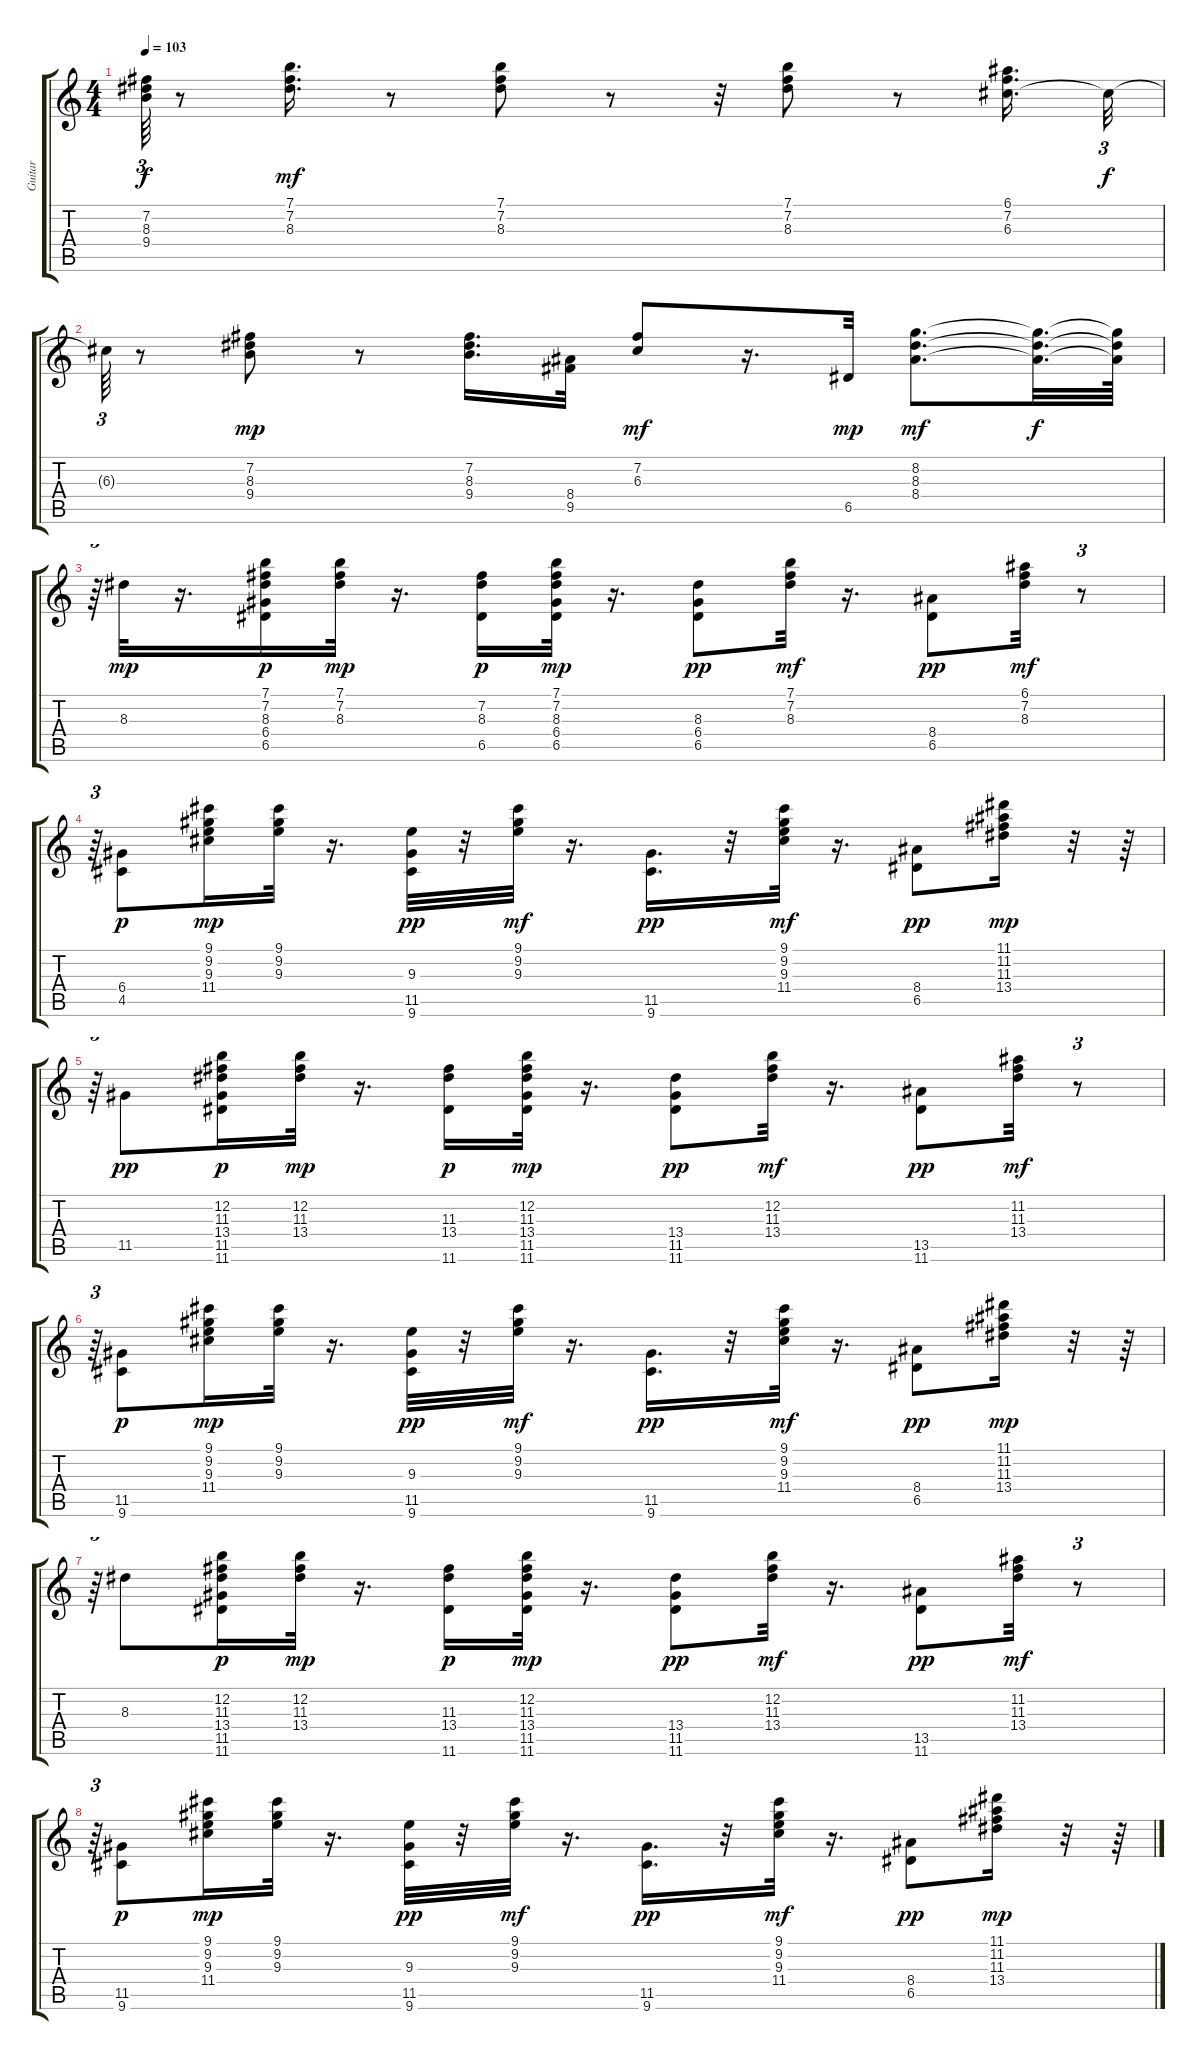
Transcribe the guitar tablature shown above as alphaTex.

\track ("Guitar" "Guitar") {instrument acousticguitarsteel}
\staff {score tabs}
\tuning (E4 B3 G3 D3 A2 E2) {hide}
\ts (4 4)
\tempo 103
\clef g2
\ks c
(7.2{t} 8.3{t} 9.4{t}).64{tu (3 2) dy f} r.8 (7.1 7.2 8.3).16{d dy mf} r.8 (7.1 7.2 8.3).8 r.8 r.32 (7.1 7.2 8.3).8 r.8 (6.1 7.2 6.3).16{d} 6.3{t}.32{tu (3 2) dy f} |
6.3{t}.64{tu (3 2)} r.8 (7.2 8.3 9.4).8{dy mp} r.8 (7.2 8.3 9.4).16{d} (8.4 9.5).32 (7.2 6.3).8{dy mf} r.16{d} 6.5.32{dy mp} (8.2 8.3 8.4).8{d dy mf} (8.2{t} 8.3{t} 8.4{t}).32{d dy f} (8.2{t} 8.3{t} 8.4{t}).64 |
r.64{tu (3 2)} 8.3.32{dy mp} r.16{d} (7.1 7.2 8.3 6.4 6.5).16{dy p} (7.1 7.2 8.3).32{dy mp} r.16{d} (7.2 8.3 6.5).16{dy p} (7.1 7.2 8.3 6.4 6.5).32{dy mp} r.16{d} (8.3 6.4 6.5).8{dy pp} (7.1 7.2 8.3).32{dy mf} r.16{d} (8.4 6.5).8{dy pp} (6.1 7.2 8.3).32{dy mf} r.8{tu (3 2)} |
r.64{tu (3 2)} (6.4 4.5).8{dy p} (9.1 9.2 9.3 11.4).16{dy mp} (9.1 9.2 9.3).32 r.16{d} (9.3 11.5 9.6).32{dy pp} r.32 (9.1 9.2 9.3).32{dy mf} r.16{d} (11.5 9.6).16{d dy pp} r.32 (9.1 9.2 9.3 11.4).32{dy mf} r.16{d} (8.4 6.5).8{dy pp} (11.1 11.2 11.3 13.4).16{dy mp} r.32 r.64 |
r.64{tu (3 2)} 11.5.8{dy pp} (12.2 11.3 13.4 11.5 11.6).16{dy p} (12.2 11.3 13.4).32{dy mp} r.16{d} (11.3 13.4 11.6).16{dy p} (12.2 11.3 13.4 11.5 11.6).32{dy mp} r.16{d} (13.4 11.5 11.6).8{dy pp} (12.2 11.3 13.4).32{dy mf} r.16{d} (13.5 11.6).8{dy pp} (11.2 11.3 13.4).32{dy mf} r.8{tu (3 2)} |
r.64{tu (3 2)} (11.5 9.6).8{dy p} (9.1 9.2 9.3 11.4).16{dy mp} (9.1 9.2 9.3).32 r.16{d} (9.3 11.5 9.6).32{dy pp} r.32 (9.1 9.2 9.3).32{dy mf} r.16{d} (11.5 9.6).16{d dy pp} r.32 (9.1 9.2 9.3 11.4).32{dy mf} r.16{d} (8.4 6.5).8{dy pp} (11.1 11.2 11.3 13.4).16{dy mp} r.32 r.64 |
r.64{tu (3 2)} 8.3.8 (12.2 11.3 13.4 11.5 11.6).16{dy p} (12.2 11.3 13.4).32{dy mp} r.16{d} (11.3 13.4 11.6).16{dy p} (12.2 11.3 13.4 11.5 11.6).32{dy mp} r.16{d} (13.4 11.5 11.6).8{dy pp} (12.2 11.3 13.4).32{dy mf} r.16{d} (13.5 11.6).8{dy pp} (11.2 11.3 13.4).32{dy mf} r.8{tu (3 2)} |
r.64{tu (3 2)} (11.5 9.6).8{dy p} (9.1 9.2 9.3 11.4).16{dy mp} (9.1 9.2 9.3).32 r.16{d} (9.3 11.5 9.6).32{dy pp} r.32 (9.1 9.2 9.3).32{dy mf} r.16{d} (11.5 9.6).16{d dy pp} r.32 (9.1 9.2 9.3 11.4).32{dy mf} r.16{d} (8.4 6.5).8{dy pp} (11.1 11.2 11.3 13.4).16{dy mp} r.32 r.64
